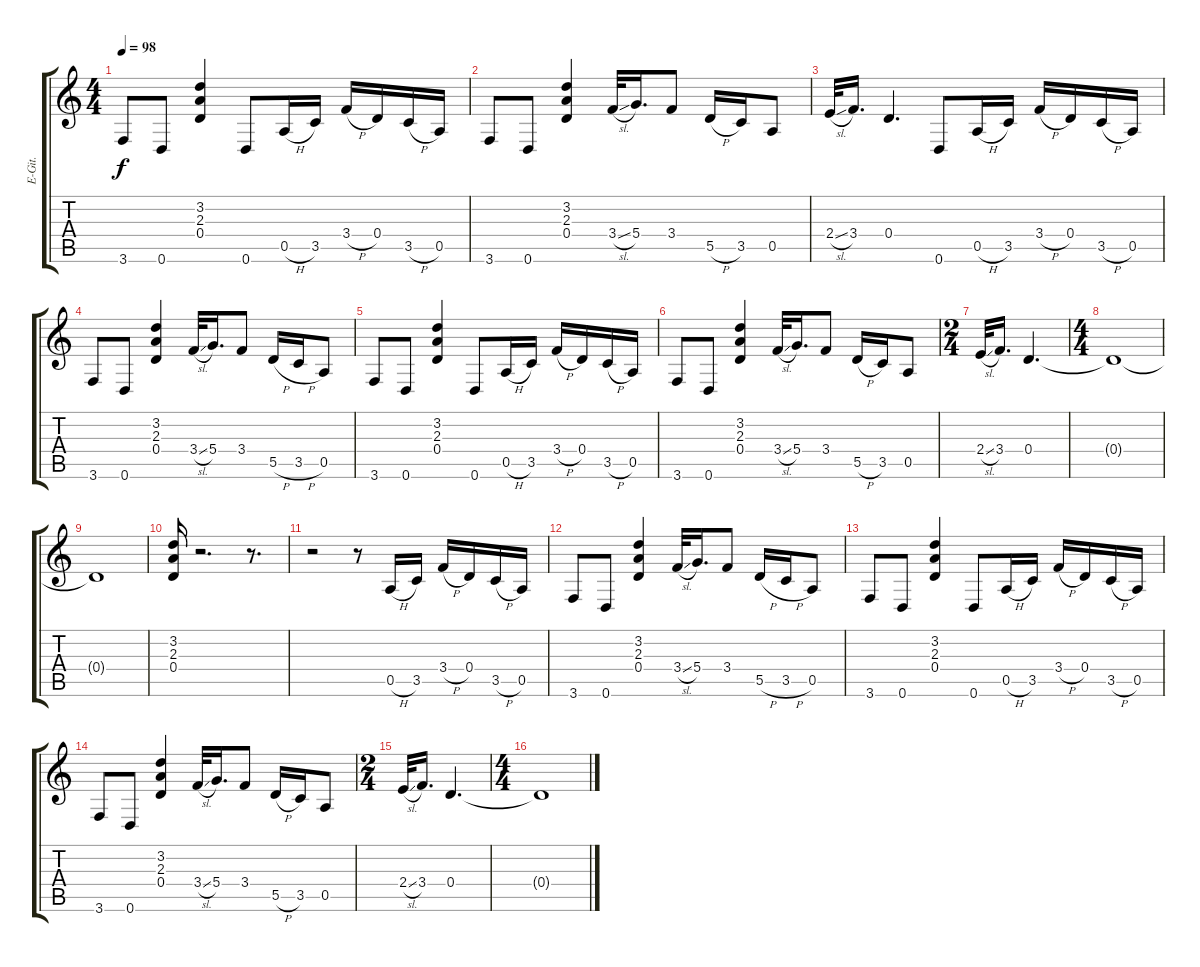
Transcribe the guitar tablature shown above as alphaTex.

\track ("E-Git." "E-Git.") {instrument distortionguitar}
\staff {score tabs}
\tuning (E4 B3 G3 D3 A2 D2) {hide}
\ts (4 4)
\tempo 98
\clef g2
\ks c
3.6.8{dy f} 0.6.8 (3.2 2.3 0.4).4 0.6.8 0.5{h}.16 3.5.16 3.4{h}.16 0.4.16 3.5{h}.16 0.5.16 |
3.6.8 0.6.8 (3.2 2.3 0.4).4 3.4{sl}.32 5.4.16{d} 3.4.8 5.5{h}.16 3.5.16 0.5.8 |
2.4{sl}.32 3.4.16{d} 0.4.4{d} 0.6.8 0.5{h}.16 3.5.16 3.4{h}.16 0.4.16 3.5{h}.16 0.5.16 |
3.6.8 0.6.8 (3.2 2.3 0.4).4 3.4{sl}.32 5.4.16{d} 3.4.8 5.5{h}.16 3.5{h}.16 0.5.8 |
3.6.8 0.6.8 (3.2 2.3 0.4).4 0.6.8 0.5{h}.16 3.5.16 3.4{h}.16 0.4.16 3.5{h}.16 0.5.16 |
3.6.8 0.6.8 (3.2 2.3 0.4).4 3.4{sl}.32 5.4.16{d} 3.4.8 5.5{h}.16 3.5.16 0.5.8 |
\ts (2 4)
2.4{sl}.32 3.4.16{d} 0.4.4{d} |
\ts (4 4)
0.4{t}.1 |
0.4{t}.1 |
(3.2 2.3 0.4).16 r.2{d} r.8{d} |
r.2 r.8 0.5{h}.16 3.5.16 3.4{h}.16 0.4.16 3.5{h}.16 0.5.16 |
3.6.8 0.6.8 (3.2 2.3 0.4).4 3.4{sl}.32 5.4.16{d} 3.4.8 5.5{h}.16 3.5{h}.16 0.5.8 |
3.6.8 0.6.8 (3.2 2.3 0.4).4 0.6.8 0.5{h}.16 3.5.16 3.4{h}.16 0.4.16 3.5{h}.16 0.5.16 |
3.6.8 0.6.8 (3.2 2.3 0.4).4 3.4{sl}.32 5.4.16{d} 3.4.8 5.5{h}.16 3.5.16 0.5.8 |
\ts (2 4)
2.4{sl}.32 3.4.16{d} 0.4.4{d} |
\ts (4 4)
0.4{t}.1
